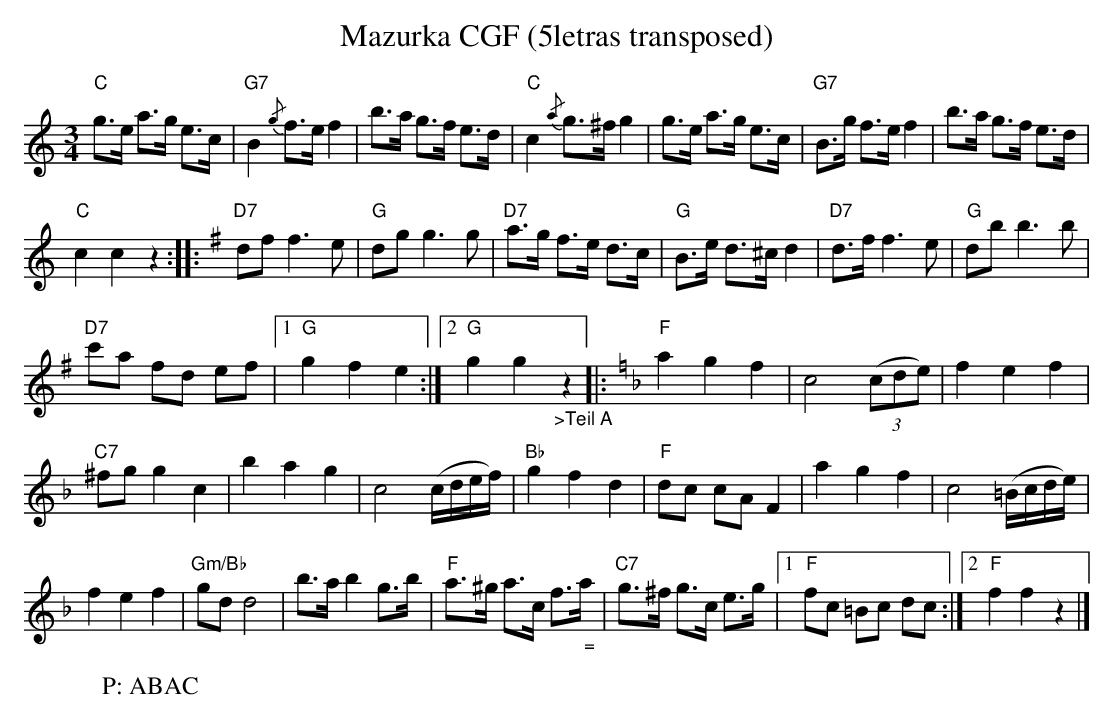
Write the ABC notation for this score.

X:1
T: Mazurka CGF (5letras transposed)
M:3/4
L:1/8
K:C transpose=3 %%MIDI gchordon
"C"g>e a>g e>c | "G7"B2 {/g}f>ef2 | b>a g>f e>d | "C"c2 {/a}g>^fg2 | g>e a>g e>c | "G7"B>g f>ef2 | b>a g>f e>d |
"C"c2c2z2 :: [K:G] "D7"dff3e | "G"dg g3g | "D7"a>g f>e d>c | "G"B>e d>^cd2 | "D7"d>ff3e | "G"db b3b |
"D7"c'a fd ef |1 "G"g2f2e2 :|2 "G"g2g2"_>Teil A"z2 |: [K:F] "F"a2g2f2 | c4 ((3cde) | f2e2f2 |
"C7"^fg g2c2 | b2a2g2 | c4 (c/d/e/f/) | "Bb"g2f2d2 | "F"dc cAF2 | a2g2f2 | c4 (=B/c/d/e/) |
f2e2f2 | "Gm/Bb"gdd4 | b>ab2g>b | "F"a>^g a>c f>"_ ="a | "C7"g>^f g>c e>g |1 "F"fc =Bc dc :|2 "F"f2f2z2 |]
W: P: ABAC
